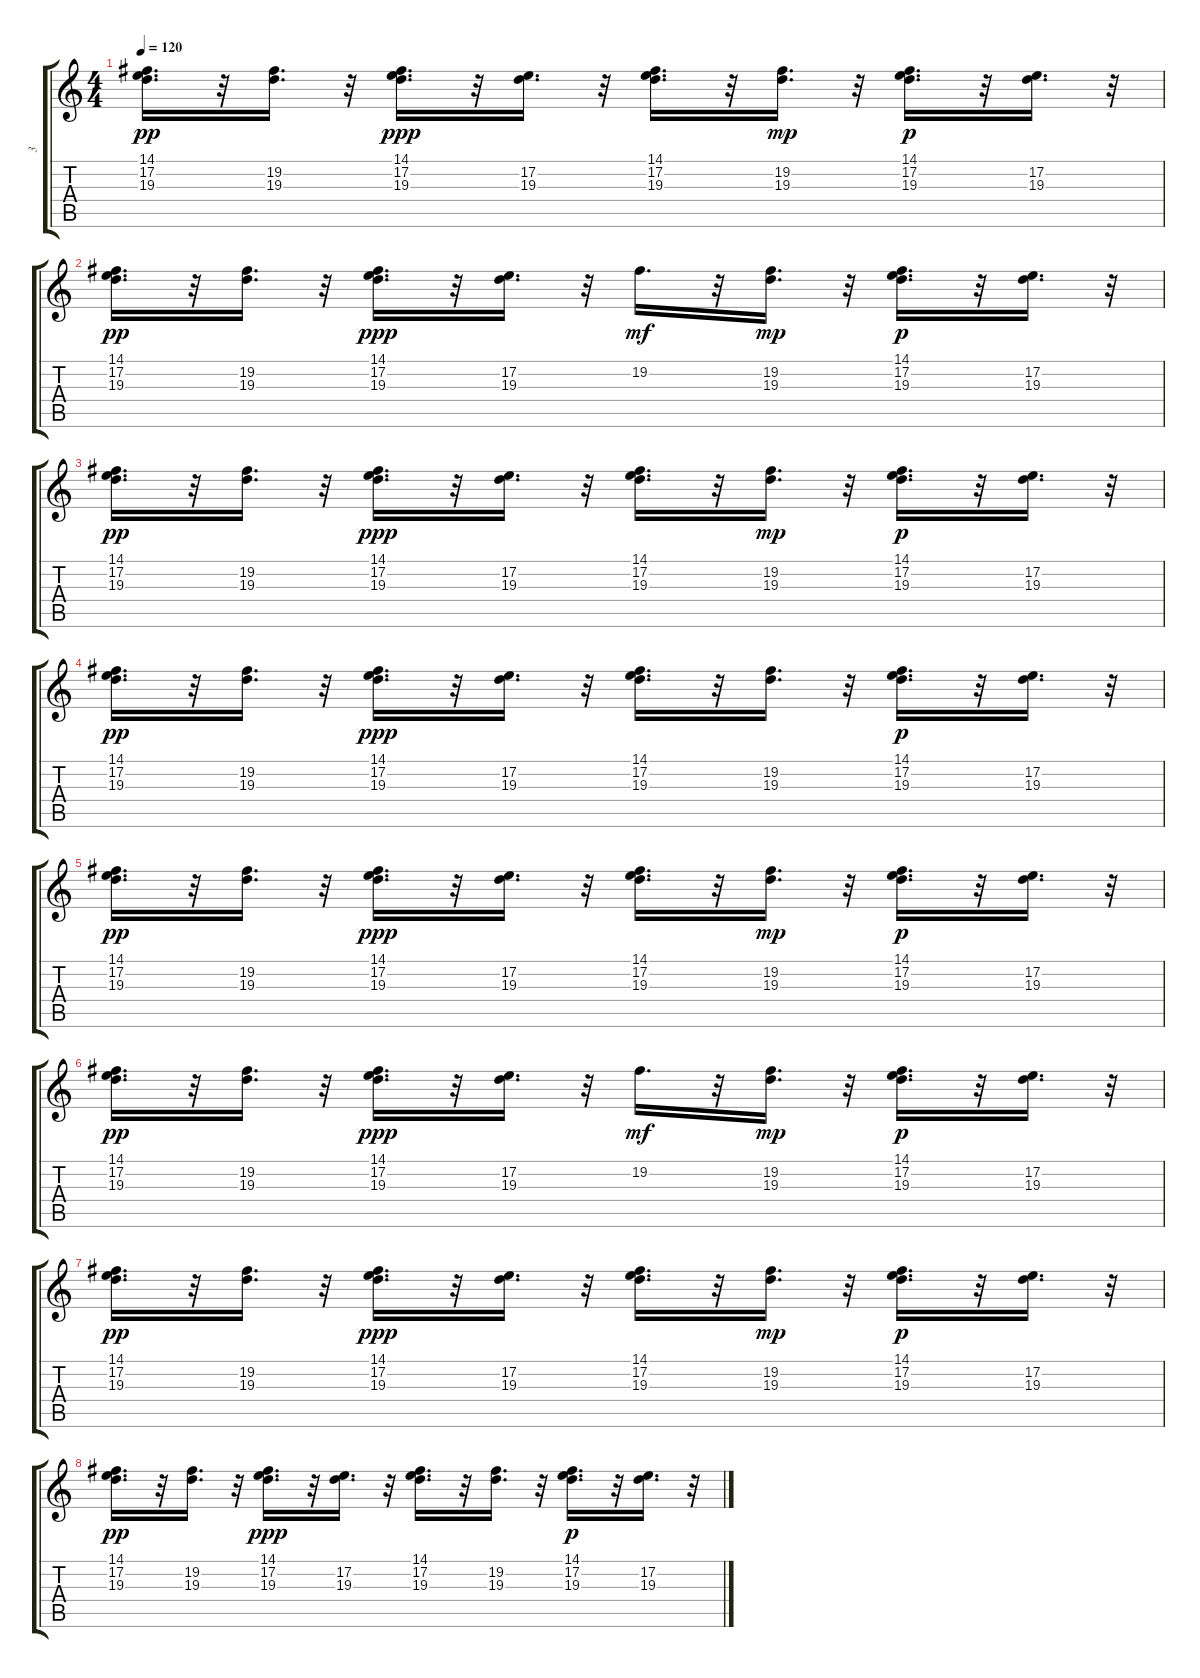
\track ("3" "3") {instrument piccolo}
\staff {score tabs}
\tuning (E4 B3 G3 D3 A2 E2) {hide}
\ts (4 4)
\tempo 120
\clef g2
\ks c
(14.1 17.2 19.3).16{d dy pp} r.32 (19.2 19.3).16{d} r.32 (14.1 17.2 19.3).16{d dy ppp} r.32 (17.2 19.3).16{d} r.32 (14.1 17.2 19.3).16{d} r.32 (19.2 19.3).16{d dy mp} r.32 (14.1 17.2 19.3).16{d dy p} r.32 (17.2 19.3).16{d} r.32 |
(14.1 17.2 19.3).16{d dy pp} r.32 (19.2 19.3).16{d} r.32 (14.1 17.2 19.3).16{d dy ppp} r.32 (17.2 19.3).16{d} r.32 19.2.16{d dy mf} r.32 (19.2 19.3).16{d dy mp} r.32 (14.1 17.2 19.3).16{d dy p} r.32 (17.2 19.3).16{d} r.32 |
(14.1 17.2 19.3).16{d dy pp} r.32 (19.2 19.3).16{d} r.32 (14.1 17.2 19.3).16{d dy ppp} r.32 (17.2 19.3).16{d} r.32 (14.1 17.2 19.3).16{d} r.32 (19.2 19.3).16{d dy mp} r.32 (14.1 17.2 19.3).16{d dy p} r.32 (17.2 19.3).16{d} r.32 |
(14.1 17.2 19.3).16{d dy pp} r.32 (19.2 19.3).16{d} r.32 (14.1 17.2 19.3).16{d dy ppp} r.32 (17.2 19.3).16{d} r.32 (14.1 17.2 19.3).16{d} r.32 (19.2 19.3).16{d} r.32 (14.1 17.2 19.3).16{d dy p} r.32 (17.2 19.3).16{d} r.32 |
(14.1 17.2 19.3).16{d dy pp} r.32 (19.2 19.3).16{d} r.32 (14.1 17.2 19.3).16{d dy ppp} r.32 (17.2 19.3).16{d} r.32 (14.1 17.2 19.3).16{d} r.32 (19.2 19.3).16{d dy mp} r.32 (14.1 17.2 19.3).16{d dy p} r.32 (17.2 19.3).16{d} r.32 |
(14.1 17.2 19.3).16{d dy pp} r.32 (19.2 19.3).16{d} r.32 (14.1 17.2 19.3).16{d dy ppp} r.32 (17.2 19.3).16{d} r.32 19.2.16{d dy mf} r.32 (19.2 19.3).16{d dy mp} r.32 (14.1 17.2 19.3).16{d dy p} r.32 (17.2 19.3).16{d} r.32 |
(14.1 17.2 19.3).16{d dy pp} r.32 (19.2 19.3).16{d} r.32 (14.1 17.2 19.3).16{d dy ppp} r.32 (17.2 19.3).16{d} r.32 (14.1 17.2 19.3).16{d} r.32 (19.2 19.3).16{d dy mp} r.32 (14.1 17.2 19.3).16{d dy p} r.32 (17.2 19.3).16{d} r.32 |
(14.1 17.2 19.3).16{d dy pp} r.32 (19.2 19.3).16{d} r.32 (14.1 17.2 19.3).16{d dy ppp} r.32 (17.2 19.3).16{d} r.32 (14.1 17.2 19.3).16{d} r.32 (19.2 19.3).16{d} r.32 (14.1 17.2 19.3).16{d dy p} r.32 (17.2 19.3).16{d} r.32
